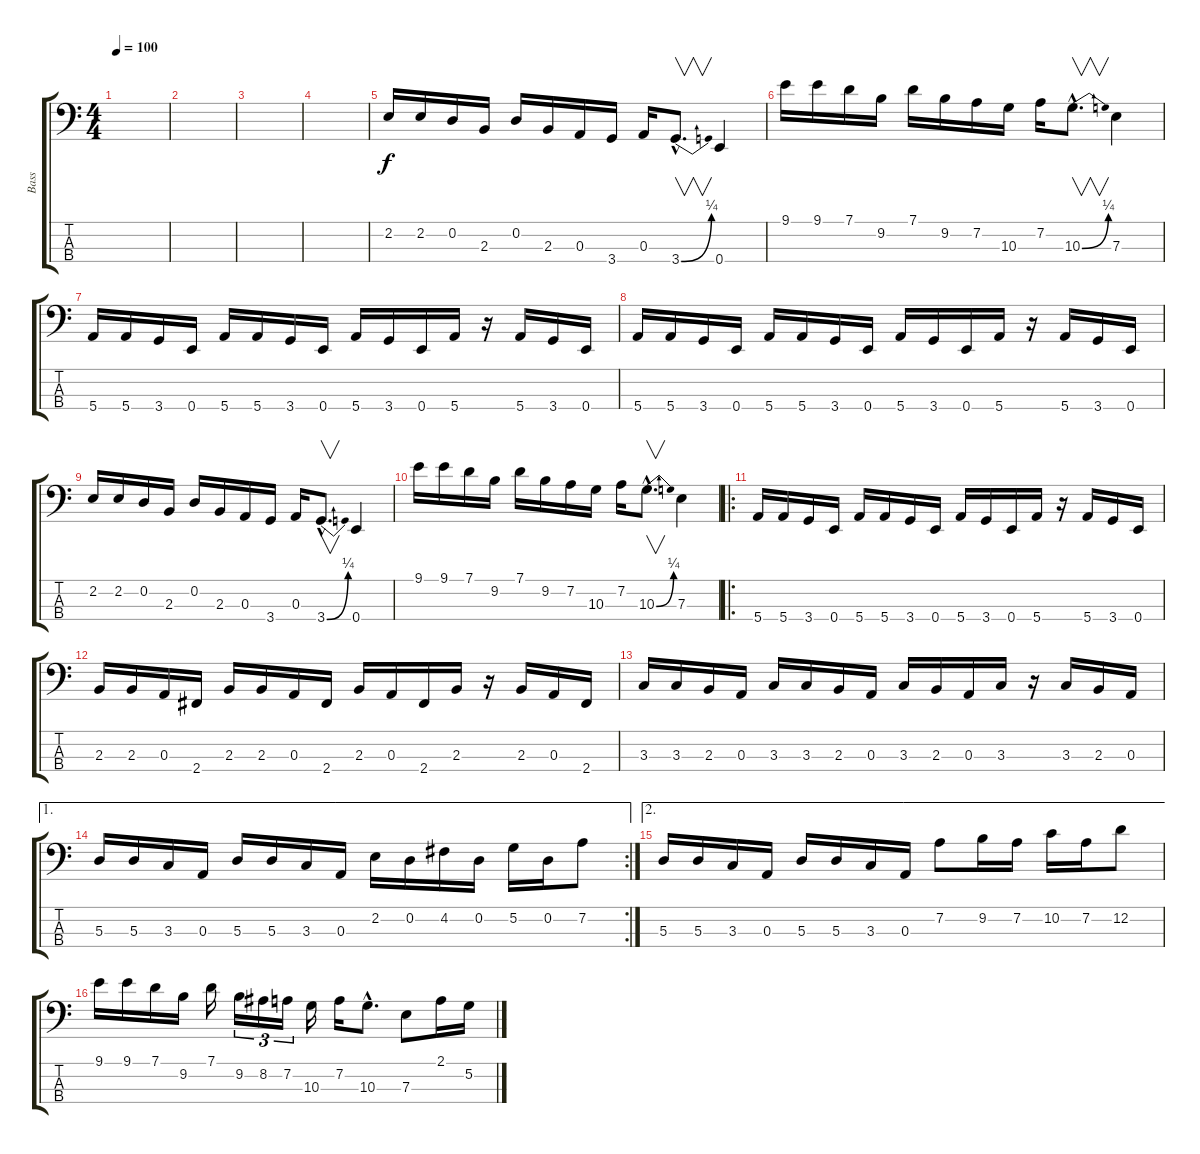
\track ("Bass" "Bass") {instrument electricbassfinger}
\staff {score tabs}
\tuning (G2 D2 A1 E1) {hide}
\ts (4 4)
\tempo 100
\clef f4
\ks c
|
|
|
|
2.2.16 2.2.16 0.2.16 2.3.16 0.2.16 2.3.16 0.3.16 3.4.16 0.3.16 3.4{be (bend 0 0 60 1) hac}.8{v d} 0.4.4 |
9.1.16 9.1.16 7.1.16 9.2.16 7.1.16 9.2.16 7.2.16 10.3.16 7.2.16 10.3{be (bend 0 0 60 1) hac}.8{v d} 7.3.4 |
5.4.16 5.4.16 3.4.16 0.4.16 5.4.16 5.4.16 3.4.16 0.4.16 5.4.16 3.4.16 0.4.16 5.4.16 r.16 5.4.16 3.4.16 0.4.16 |
5.4.16 5.4.16 3.4.16 0.4.16 5.4.16 5.4.16 3.4.16 0.4.16 5.4.16 3.4.16 0.4.16 5.4.16 r.16 5.4.16 3.4.16 0.4.16 |
2.2.16 2.2.16 0.2.16 2.3.16 0.2.16 2.3.16 0.3.16 3.4.16 0.3.16 3.4{be (bend 0 0 60 1) hac}.8{v d} 0.4.4 |
9.1.16 9.1.16 7.1.16 9.2.16 7.1.16 9.2.16 7.2.16 10.3.16 7.2.16 10.3{be (bend 0 0 60 1) hac}.8{v d} 7.3.4 |
\ro
5.4.16 5.4.16 3.4.16 0.4.16 5.4.16 5.4.16 3.4.16 0.4.16 5.4.16 3.4.16 0.4.16 5.4.16 r.16 5.4.16 3.4.16 0.4.16 |
2.3.16 2.3.16 0.3.16 2.4.16 2.3.16 2.3.16 0.3.16 2.4.16 2.3.16 0.3.16 2.4.16 2.3.16 r.16 2.3.16 0.3.16 2.4.16 |
3.3.16 3.3.16 2.3.16 0.3.16 3.3.16 3.3.16 2.3.16 0.3.16 3.3.16 2.3.16 0.3.16 3.3.16 r.16 3.3.16 2.3.16 0.3.16 |
\ae 1
\rc 2
5.3.16 5.3.16 3.3.16 0.3.16 5.3.16 5.3.16 3.3.16 0.3.16 2.2.16 0.2.16 4.2.16 0.2.16 5.2.16 0.2.16 7.2.8 |
\ae 2
5.3.16 5.3.16 3.3.16 0.3.16 5.3.16 5.3.16 3.3.16 0.3.16 7.2.8 9.2.16 7.2.16 10.2.16 7.2.16 12.2.8 |
9.1.16 9.1.16 7.1.16 9.2.16 7.1.16 9.2.16{tu (3 2)} 8.2.16{tu (3 2)} 7.2.16{tu (3 2)} 10.3.16 7.2.16 10.3{hac}.8{d} 7.3.8 2.1.16 5.2.16
